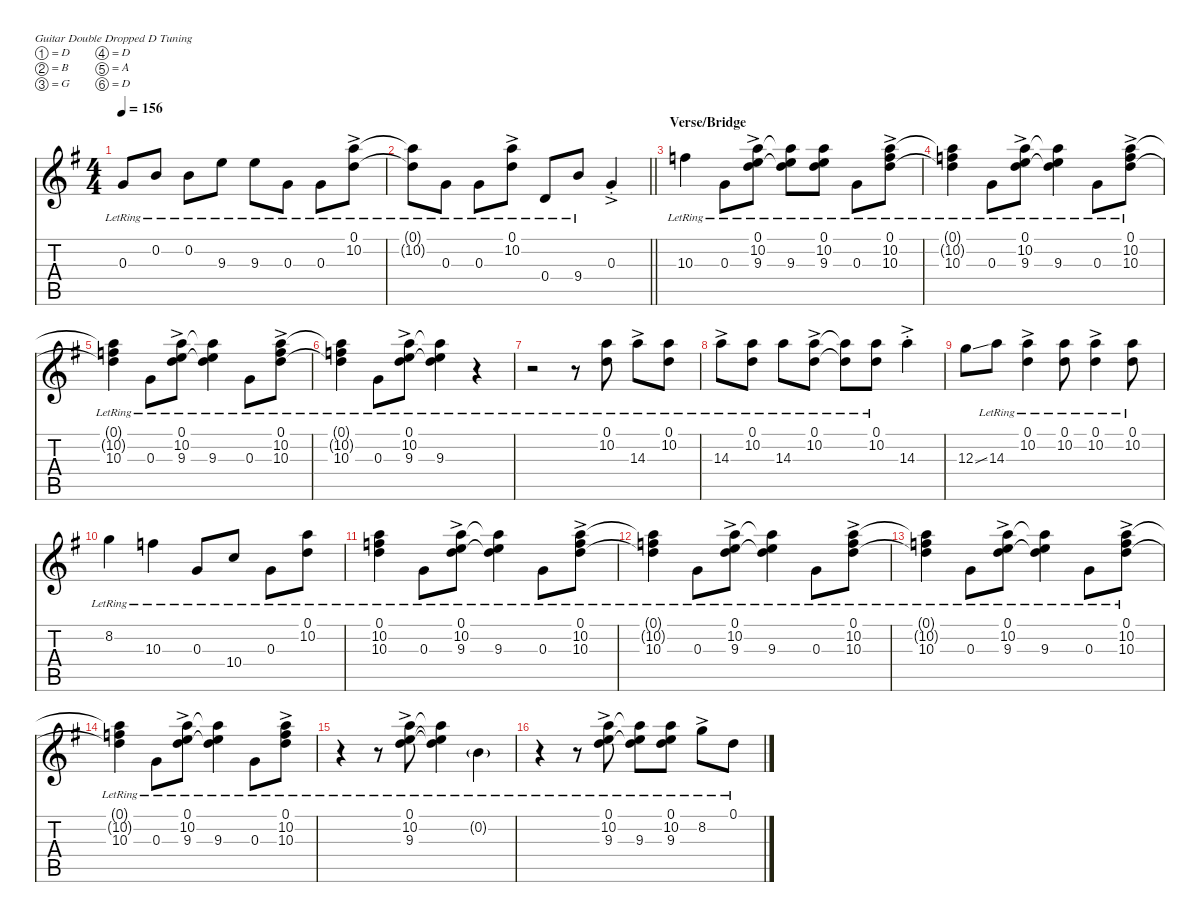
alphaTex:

\defaultSystemsLayout 4
\hideDynamics
\bracketExtendMode nobrackets
\singleTrackTrackNamePolicy hidden
\multiTrackTrackNamePolicy hidden
\otherSystemsTrackNameOrientation horizontal
\track ("Mandolin 1" "el.guit.") {instrument electricguitarclean}
\staff {score tabs}
\tuning (D4 B3 G3 D3 A2 D2)
\ts (4 4)
\tempo 156
\clef g2
\ks g
0.3{lr acc forcenatural}.8{dy f beam Up} 0.2{lr acc forcenatural}.8{beam Up} 0.2{lr acc forcenatural}.8{beam Down} 9.3{lr acc forcenatural}.8{beam Down} 9.3{lr acc forcenatural}.8{beam Down} 0.3{lr acc forcenatural}.8{beam Down} 0.3{lr acc forcenatural}.8{beam Down} (0.1{ac lr acc forcenatural} 10.2{ac lr acc forcenatural}).8{beam Down} |
\barLineRight lightlight
(0.1{lr t acc forcenatural} 10.2{lr t acc forcenatural}).8{beam Down} 0.3{lr acc forcenatural}.8{beam Down} 0.3{lr acc forcenatural}.8{beam Down} (0.1{ac lr acc forcenatural} 10.2{ac lr acc forcenatural}).8{beam Down} 0.4{lr acc forcenatural}.8{beam Up} 9.4{lr acc forcenatural}.8{beam Up} 0.3{ac st acc forcenatural}.4{beam Up} |
\section ("" "Verse/Bridge")
10.3{lr acc forcenatural}.4{beam Down} 0.3{lr acc forcenatural}.8{beam Down} (0.1{ac lr acc forcenatural} 10.2{ac lr acc forcenatural} 9.3{ac lr acc forcenatural}).8{beam Down} (0.1{lr t acc forcenatural} 10.2{lr t acc forcenatural} 9.3{lr acc forcenatural}).8{beam Down} (0.1{lr acc forcenatural} 10.2{lr acc forcenatural} 9.3{lr acc forcenatural}).8{beam Down} 0.3{lr acc forcenatural}.8{beam Down} (0.1{ac lr acc forcenatural} 10.2{ac lr acc forcenatural} 10.3{ac lr acc forcenatural}).8{beam Down} |
(0.1{lr t acc forcenatural} 10.2{lr t acc forcenatural} 10.3{lr acc forcenatural}).4{beam Down} 0.3{lr acc forcenatural}.8{beam Down} (0.1{ac lr acc forcenatural} 10.2{ac lr acc forcenatural} 9.3{ac lr acc forcenatural}).8{beam Down} (0.1{lr t acc forcenatural} 10.2{lr t acc forcenatural} 9.3{lr acc forcenatural}).4{beam Down} 0.3{lr acc forcenatural}.8{beam Down} (0.1{ac lr acc forcenatural} 10.2{ac lr acc forcenatural} 10.3{ac lr acc forcenatural}).8{beam Down} |
(0.1{lr t acc forcenatural} 10.2{lr t acc forcenatural} 10.3{lr acc forcenatural}).4{beam Down} 0.3{lr acc forcenatural}.8{beam Down} (0.1{ac lr acc forcenatural} 10.2{ac lr acc forcenatural} 9.3{ac lr acc forcenatural}).8{beam Down} (0.1{lr t acc forcenatural} 10.2{lr t acc forcenatural} 9.3{lr acc forcenatural}).4{beam Down} 0.3{lr acc forcenatural}.8{beam Down} (0.1{ac lr acc forcenatural} 10.2{ac lr acc forcenatural} 10.3{ac lr acc forcenatural}).8{beam Down} |
(0.1{lr t acc forcenatural} 10.2{lr t acc forcenatural} 10.3{lr acc forcenatural}).4{beam Down} 0.3{lr acc forcenatural}.8{beam Down} (0.1{ac lr acc forcenatural} 10.2{ac lr acc forcenatural} 9.3{ac lr acc forcenatural}).8{beam Down} (0.1{lr t acc forcenatural} 10.2{lr t acc forcenatural} 9.3{lr acc forcenatural}).4{beam Down} r.4{beam Down} |
r.2{beam Down} r.8{beam Down} (0.1{lr acc forcenatural} 10.2{lr acc forcenatural}).8{beam Down} 14.3{ac lr acc forcenatural}.8{beam Down} (0.1{lr acc forcenatural} 10.2{lr acc forcenatural}).8{beam Down} |
14.3{ac lr acc forcenatural}.8{beam Down} (0.1{lr acc forcenatural} 10.2{lr acc forcenatural}).8{beam Down} 14.3{lr acc forcenatural}.8{beam Down} (0.1{ac lr acc forcenatural} 10.2{ac lr acc forcenatural}).8{beam Down} (0.1{lr t acc forcenatural} 10.2{lr t acc forcenatural}).8{beam Down} (0.1{lr acc forcenatural} 10.2{lr acc forcenatural}).8{beam Down} 14.3{ac st acc forcenatural}.4{beam Down} |
12.3{ss acc forcenatural}.8{beam Down} 14.3{lr acc forcenatural}.8{beam Down} (0.1{ac lr acc forcenatural} 10.2{ac lr acc forcenatural}).4{beam Down} (0.1{lr acc forcenatural} 10.2{lr acc forcenatural}).8{beam Down} (0.1{ac lr acc forcenatural} 10.2{ac lr acc forcenatural}).4{beam Down} (0.1{lr acc forcenatural} 10.2{lr acc forcenatural}).8{beam Down} |
8.2{lr acc forcenatural}.4{beam Down} 10.3{lr acc forcenatural}.4{beam Down} 0.3{lr acc forcenatural}.8{beam Up} 10.4{lr acc forcenatural}.8{beam Up} 0.3{lr acc forcenatural}.8{beam Down} (0.1{lr acc forcenatural} 10.2{lr acc forcenatural}).8{beam Down} |
(0.1{lr acc forcenatural} 10.2{lr acc forcenatural} 10.3{lr acc forcenatural}).4{beam Down} 0.3{lr acc forcenatural}.8{beam Down} (0.1{ac lr acc forcenatural} 10.2{ac lr acc forcenatural} 9.3{ac lr acc forcenatural}).8{beam Down} (0.1{lr t acc forcenatural} 10.2{lr t acc forcenatural} 9.3{lr acc forcenatural}).4{beam Down} 0.3{lr acc forcenatural}.8{beam Down} (0.1{ac lr acc forcenatural} 10.2{ac lr acc forcenatural} 10.3{ac lr acc forcenatural}).8{beam Down} |
(0.1{lr t acc forcenatural} 10.2{lr t acc forcenatural} 10.3{lr acc forcenatural}).4{beam Down} 0.3{lr acc forcenatural}.8{beam Down} (0.1{ac lr acc forcenatural} 10.2{ac lr acc forcenatural} 9.3{lr acc forcenatural}).8{beam Down} (0.1{lr t acc forcenatural} 10.2{lr t acc forcenatural} 9.3{lr acc forcenatural}).4{beam Down} 0.3{lr acc forcenatural}.8{beam Down} (0.1{ac lr acc forcenatural} 10.2{ac lr acc forcenatural} 10.3{ac lr acc forcenatural}).8{beam Down} |
(0.1{lr t acc forcenatural} 10.2{lr t acc forcenatural} 10.3{lr acc forcenatural}).4{beam Down} 0.3{lr acc forcenatural}.8{beam Down} (0.1{ac lr acc forcenatural} 10.2{ac lr acc forcenatural} 9.3{lr acc forcenatural}).8{beam Down} (0.1{lr t acc forcenatural} 10.2{lr t acc forcenatural} 9.3{lr acc forcenatural}).4{beam Down} 0.3{lr acc forcenatural}.8{beam Down} (0.1{ac lr acc forcenatural} 10.2{ac lr acc forcenatural} 10.3{ac lr acc forcenatural}).8{beam Down} |
(0.1{lr t acc forcenatural} 10.2{lr t acc forcenatural} 10.3{lr acc forcenatural}).4{beam Down} 0.3{lr acc forcenatural}.8{beam Down} (0.1{ac lr acc forcenatural} 10.2{ac lr acc forcenatural} 9.3{ac lr acc forcenatural}).8{beam Down} (0.1{lr t acc forcenatural} 10.2{lr t acc forcenatural} 9.3{lr acc forcenatural}).4{beam Down} 0.3{lr acc forcenatural}.8{beam Down} (0.1{ac lr acc forcenatural} 10.2{ac lr acc forcenatural} 10.3{ac lr acc forcenatural}).8{beam Down} |
r.4{beam Down} r.8{beam Down} (0.1{ac lr acc forcenatural} 10.2{ac lr acc forcenatural} 9.3{ac lr acc forcenatural}).8{beam Down} (0.1{lr t acc forcenatural} 10.2{lr t acc forcenatural} 9.3{lr t acc forcenatural}).4{beam Down} 0.2{g lr acc forcenatural}.4{beam Down} |
r.4{beam Down} r.8{beam Down} (0.1{ac lr acc forcenatural} 10.2{ac lr acc forcenatural} 9.3{ac lr acc forcenatural}).8{beam Down} (0.1{lr t acc forcenatural} 10.2{lr t acc forcenatural} 9.3{lr acc forcenatural}).8{beam Down} (0.1{lr acc forcenatural} 10.2{lr acc forcenatural} 9.3{lr acc forcenatural}).8{beam Down} 8.2{ac lr acc forcenatural}.8{beam Down} 0.1{lr acc forcenatural}.8{beam Down}
